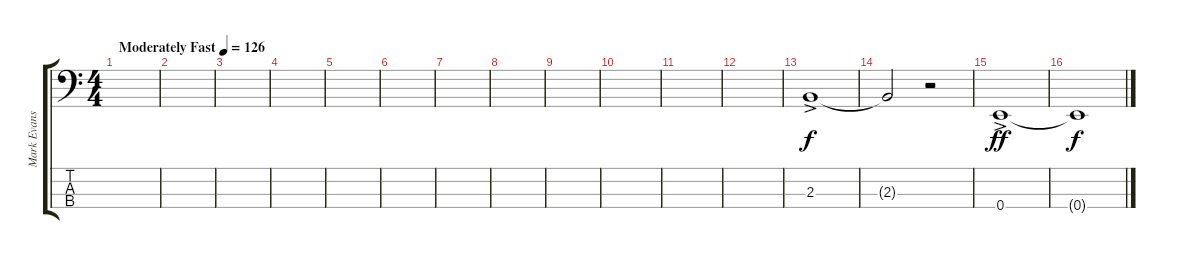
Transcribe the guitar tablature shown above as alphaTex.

\track ("Mark Evans" "Mark Evans") {instrument electricbassfinger}
\staff {score tabs}
\tuning (G2 D2 A1 E1) {hide}
\ts (4 4)
\tempo (126 "Moderately Fast")
\clef f4
\ks c
|
|
|
|
|
|
|
|
|
|
|
|
2.3{ac}.1 |
2.3{t}.2{dy f} r.2 |
0.4{ac}.1{dy ff} |
0.4{t}.1{dy f}
